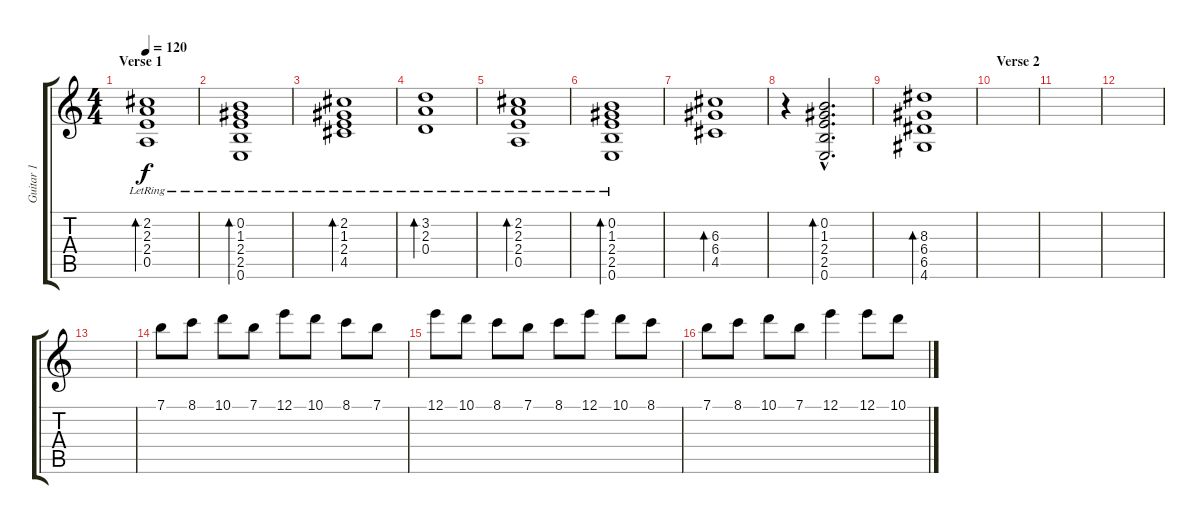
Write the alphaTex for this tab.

\track ("Guitar 1" "Guitar 1") {instrument electricguitarjazz}
\staff {score tabs}
\tuning (E4 B3 G3 D3 A2 E2) {hide}
\ts (4 4)
\section ("" "Verse 1")
\tempo 120
\clef g2
\ks c
(2.2{lr} 2.3{lr} 2.4{lr} 0.5{lr}).1{bd 120 dy f volume 8} |
(0.2{lr} 1.3{lr} 2.4{lr} 2.5{lr} 0.6{lr}).1{bd 120} |
(2.2{lr} 1.3{lr} 2.4{lr} 4.5{lr}).1{bd 120} |
(3.2{lr} 2.3{lr} 0.4{lr}).1{bd 120} |
(2.2{lr} 2.3{lr} 2.4{lr} 0.5{lr}).1{bd 120} |
(0.2{lr} 1.3{lr} 2.4{lr} 2.5{lr} 0.6{lr}).1{bd 120} |
(6.3 6.4 4.5).1{bd 120} |
r.4 (0.2{hac} 1.3{hac} 2.4{hac} 2.5{hac} 0.6{hac}).2{d bd 120} |
(8.3 6.4 6.5 4.6).1{bd 120} |
\section ("" "Verse 2")
|
|
|
|
7.1.8 8.1.8 10.1.8 7.1.8 12.1.8 10.1.8 8.1.8 7.1.8 |
12.1.8 10.1.8 8.1.8 7.1.8 8.1.8 12.1.8 10.1.8 8.1.8 |
7.1.8 8.1.8 10.1.8 7.1.8 12.1.4 12.1.8 10.1.8
